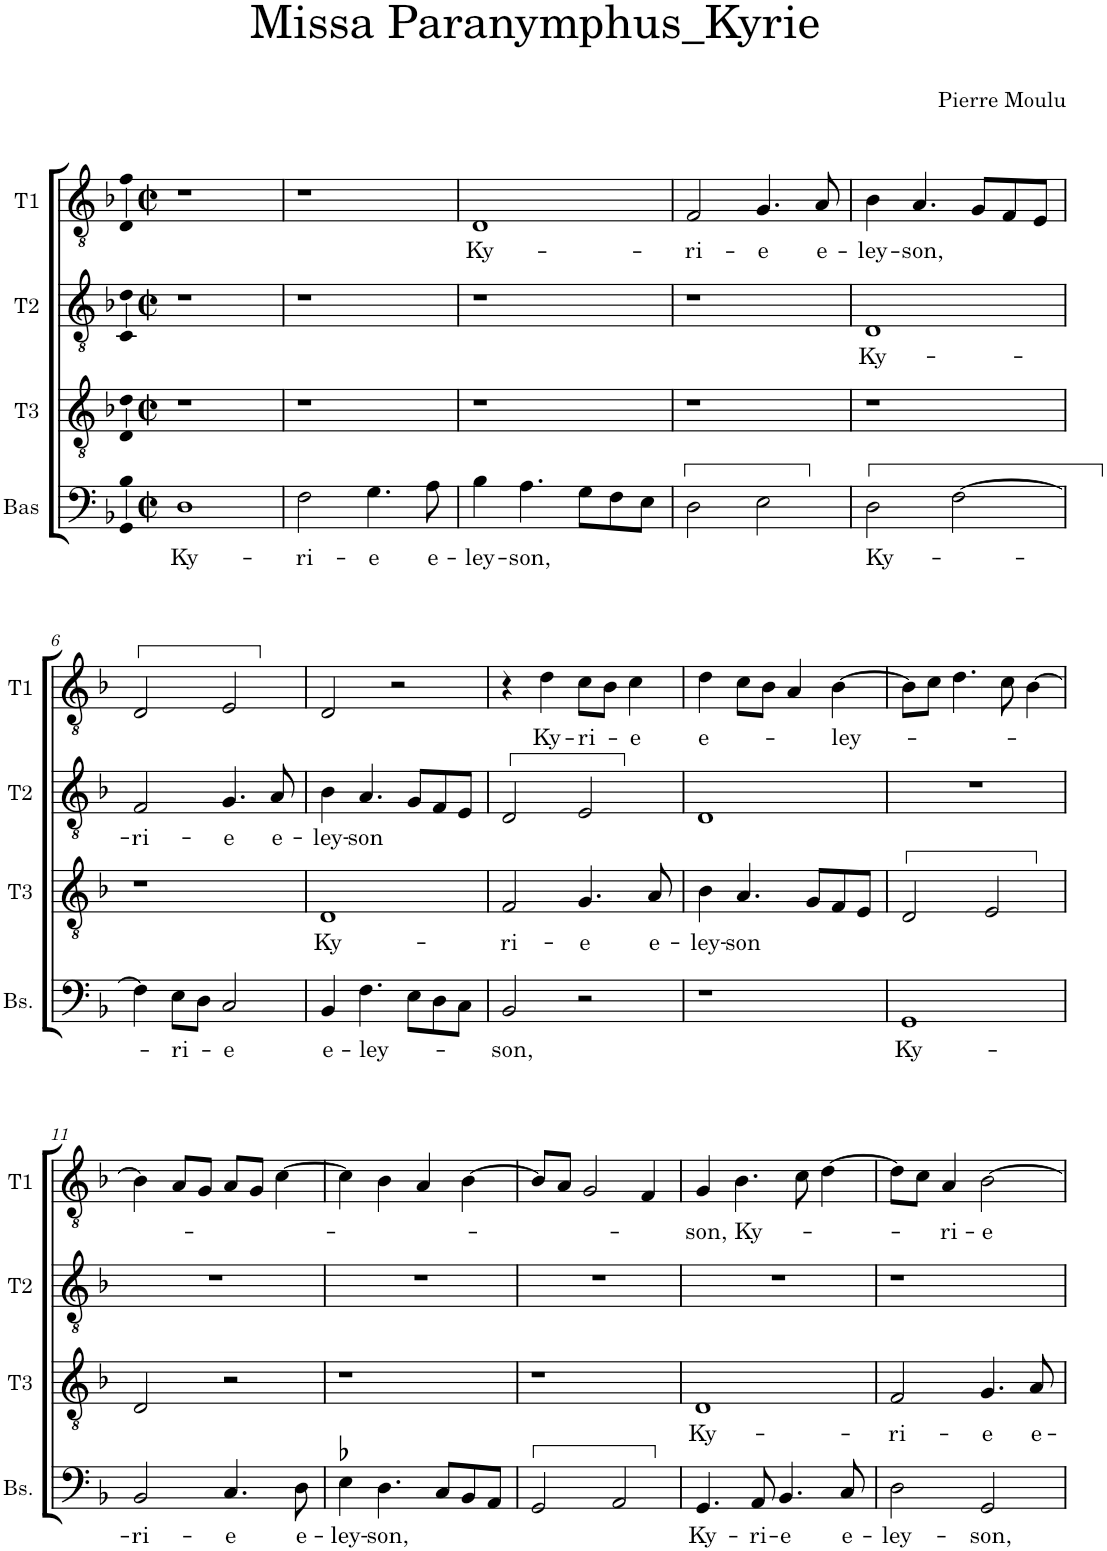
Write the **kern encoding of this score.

**kern	**text	**kern	**text	**kern	**text	**kern	**text
*part4	*part4	*part3	*part3	*part2	*part2	*part1	*part1
*staff4	*staff4	*staff3	*staff3	*staff2	*staff2	*staff1	*staff1
*I"Bas	*	*I"T3	*	*I"T2	*	*I"T1	*
*I'Bs.	*	*I'T3	*	*I'T2	*	*I'T1	*
*clefF4	*	*clefGv2	*	*clefGv2	*	*clefGv2	*
*k[b-]	*	*k[b-]	*	*k[b-]	*	*k[b-]	*
*M2/2	*	*M2/2	*	*M2/2	*	*M2/2	*
*met(c|)	*	*met(c|)	*	*met(c|)	*	*met(c|)	*
=1	=1	=1	=1	=1	=1	=1	=1
!	!LO:LY:b	!	!	!	!	!	!
1D	Ky-	1r	.	1r	.	1r	.
=2	=2	=2	=2	=2	=2	=2	=2
!	!LO:LY:b	!	!	!	!	!	!
2F\	-ri-	1r	.	1r	.	1r	.
!	!LO:LY:b	!	!	!	!	!	!
4.G\	-e	.	.	.	.	.	.
!	!LO:LY:b	!	!	!	!	!	!
8A\	e-	.	.	.	.	.	.
=3	=3	=3	=3	=3	=3	=3	=3
!	!LO:LY:b	!	!	!	!	!	!LO:LY:b
4B-\	-ley-	1r	.	1r	.	1D	Ky-
!	!LO:LY:b	!	!	!	!	!	!
4.A\	-son,	.	.	.	.	.	.
8G\L	.	.	.	.	.	.	.
8F\	.	.	.	.	.	.	.
8E\J	.	.	.	.	.	.	.
=4	=4	=4	=4	=4	=4	=4	=4
!	!	!	!	!	!	!	!LO:LY:b
2D\	.	1r	.	1r	.	2F/	-ri-
!	!	!	!	!	!	!	!LO:LY:b
2E\	.	.	.	.	.	4.G/	-e
!	!	!	!	!	!	!	!LO:LY:b
.	.	.	.	.	.	8A/	e-
=5	=5	=5	=5	=5	=5	=5	=5
!	!LO:LY:b	!	!	!	!LO:LY:b	!	!LO:LY:b
2D\	Ky-	1r	.	1D	Ky-	4B-\	-ley-
!	!	!	!	!	!	!	!LO:LY:b
.	.	.	.	.	.	4.A/	-son,
[2F\	.	.	.	.	.	.	.
.	.	.	.	.	.	8G/L	.
.	.	.	.	.	.	8F/	.
.	.	.	.	.	.	8E/J	.
!!LO:LB:g=z
=6	=6	=6	=6	=6	=6	=6	=6
!	!	!	!	!	!LO:LY:b	!	!
4F\]	.	1r	.	2F/	-ri-	2D/	.
!	!LO:LY:b	!	!	!	!	!	!
8E\L	-ri-	.	.	.	.	.	.
8D\J	.	.	.	.	.	.	.
!	!LO:LY:b	!	!	!	!LO:LY:b	!	!
2C/	-e	.	.	4.G/	-e	2E/	.
!	!	!	!	!	!LO:LY:b	!	!
.	.	.	.	8A/	e-	.	.
=7	=7	=7	=7	=7	=7	=7	=7
!	!LO:LY:b	!	!LO:LY:b	!	!LO:LY:b	!	!
4BB-/	e-	1D	Ky-	4B-\	-ley-	2D/	.
!	!LO:LY:b	!	!	!	!LO:LY:b	!	!
4.F\	-ley-	.	.	4.A/	-son	.	.
.	.	.	.	.	.	2r	.
8E\L	.	.	.	8G/L	.	.	.
8D\	.	.	.	8F/	.	.	.
8C\J	.	.	.	8E/J	.	.	.
=8	=8	=8	=8	=8	=8	=8	=8
!	!LO:LY:b	!	!LO:LY:b	!	!	!	!
2BB-/	-son,	2F/	-ri-	2D/	.	4r	.
!	!	!	!	!	!	!	!LO:LY:b
.	.	.	.	.	.	4d\	Ky-
!	!	!	!LO:LY:b	!	!	!	!LO:LY:b
2r	.	4.G/	-e	2E/	.	8c\L	-ri-
.	.	.	.	.	.	8B-\J	.
!	!	!	!	!	!	!	!LO:LY:b
.	.	.	.	.	.	4c\	-e
!	!	!	!LO:LY:b	!	!	!	!
.	.	8A/	e-	.	.	.	.
=9	=9	=9	=9	=9	=9	=9	=9
!	!	!	!LO:LY:b	!	!	!	!LO:LY:b
1r	.	4B-\	-ley-	1D	.	4d\	e-
!	!	!	!LO:LY:b	!	!	!	!
.	.	4.A/	-son	.	.	8c\L	.
.	.	.	.	.	.	8B-\J	.
.	.	.	.	.	.	4A/	.
.	.	8G/L	.	.	.	.	.
!	!	!	!	!	!	!	!LO:LY:b
.	.	8F/	.	.	.	[4B-\	-ley-
.	.	8E/J	.	.	.	.	.
=10	=10	=10	=10	=10	=10	=10	=10
!	!LO:LY:b	!	!	!	!	!	!
1GG	Ky-	2D/	.	1r	.	8B-\L]	.
.	.	.	.	.	.	8c\J	.
.	.	.	.	.	.	4.d\	.
.	.	2E/	.	.	.	.	.
.	.	.	.	.	.	8c\	.
.	.	.	.	.	.	[4B-\	.
!!LO:LB:g=z
=11	=11	=11	=11	=11	=11	=11	=11
!	!LO:LY:b	!	!	!	!	!	!
2BB-/	-ri-	2D/	.	1r	.	4B-\]	.
.	.	.	.	.	.	8A/L	.
.	.	.	.	.	.	8G/J	.
!	!LO:LY:b	!	!	!	!	!	!
4.C/	-e	2r	.	.	.	8A/L	.
.	.	.	.	.	.	8G/J	.
.	.	.	.	.	.	[4c\	.
!	!LO:LY:b	!	!	!	!	!	!
8D\	e-	.	.	.	.	.	.
=12	=12	=12	=12	=12	=12	=12	=12
!	!LO:LY:b	!	!	!	!	!	!
4E-X\	-ley-	1r	.	1r	.	4c\]	.
!	!LO:LY:b	!	!	!	!	!	!
4.D\	-son,	.	.	.	.	4B-\	.
.	.	.	.	.	.	4A/	.
8C/L	.	.	.	.	.	.	.
8BB-/	.	.	.	.	.	[4B-\	.
8AA/J	.	.	.	.	.	.	.
=13	=13	=13	=13	=13	=13	=13	=13
2GG/	.	1r	.	1r	.	8B-/L]	.
.	.	.	.	.	.	8A/J	.
.	.	.	.	.	.	2G/	.
2AA/	.	.	.	.	.	.	.
.	.	.	.	.	.	4F/	.
=14	=14	=14	=14	=14	=14	=14	=14
!	!LO:LY:b	!	!LO:LY:b	!	!	!	!LO:LY:b
4.GG/	Ky-	1D	Ky-	1r	.	4G/	-son,
!	!	!	!	!	!	!	!LO:LY:b
.	.	.	.	.	.	4.B-\	Ky-
!	!LO:LY:b	!	!	!	!	!	!
8AA/	-ri-	.	.	.	.	.	.
!	!LO:LY:b	!	!	!	!	!	!
4.BB-/	-e	.	.	.	.	.	.
.	.	.	.	.	.	8c\	.
.	.	.	.	.	.	[4d\	.
!	!LO:LY:b	!	!	!	!	!	!
8C/	e-	.	.	.	.	.	.
=15	=15	=15	=15	=15	=15	=15	=15
!	!LO:LY:b	!	!LO:LY:b	!	!	!	!
2D\	-ley-	2F/	-ri-	1r	.	8d\L]	.
.	.	.	.	.	.	8c\J	.
!	!	!	!	!	!	!	!LO:LY:b
.	.	.	.	.	.	4A/	-ri-
!	!LO:LY:b	!	!LO:LY:b	!	!	!	!LO:LY:b
2GG/	-son,	4.G/	-e	.	.	[2B-\	-e
!	!	!	!LO:LY:b	!	!	!	!
.	.	8A/	e-	.	.	.	.
=	=	=	=	=	=	=	=
*-	*-	*-	*-	*-	*-	*-	*-
